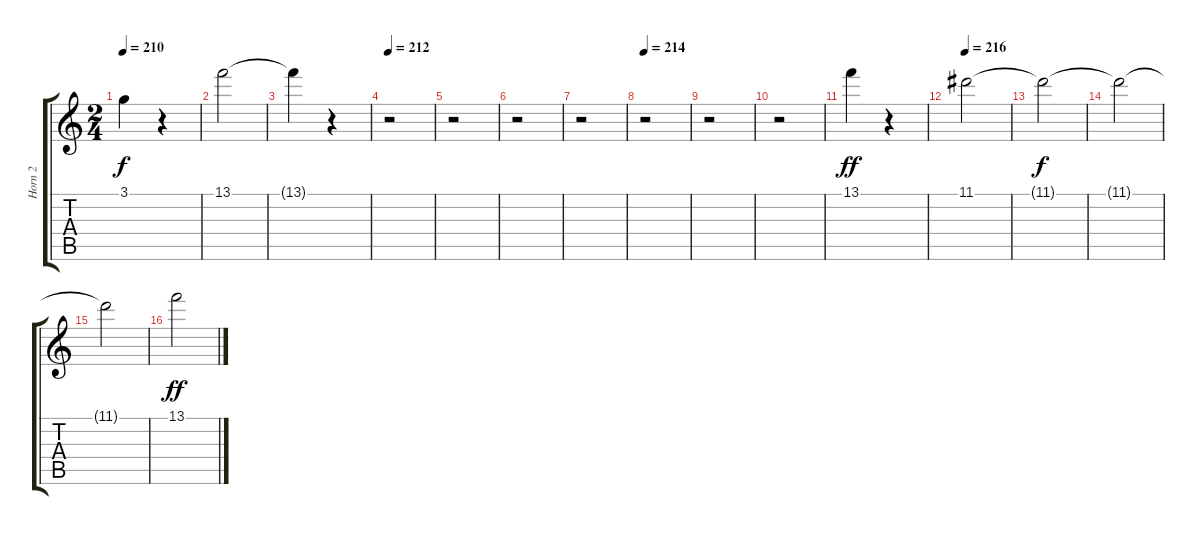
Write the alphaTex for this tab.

\track ("Horn 2" "Horn 2") {instrument acousticguitarnylon}
\staff {score tabs}
\tuning (E4 B3 G3 D3 A2 E2) {hide}
\ts (2 4)
\tempo 210
\clef g2
\ks c
3.1.4{dy f} r.4 |
13.1.2 |
13.1{t}.4 r.4 |
\tempo 212
r.2 |
r.2 |
r.2 |
r.2 |
\tempo 214
r.2 |
r.2 |
r.2 |
13.1.4{dy ff} r.4 |
\tempo 216
11.1.2 |
11.1{t}.2{dy f} |
11.1{t}.2 |
11.1{t}.2 |
13.1.2{dy ff}
